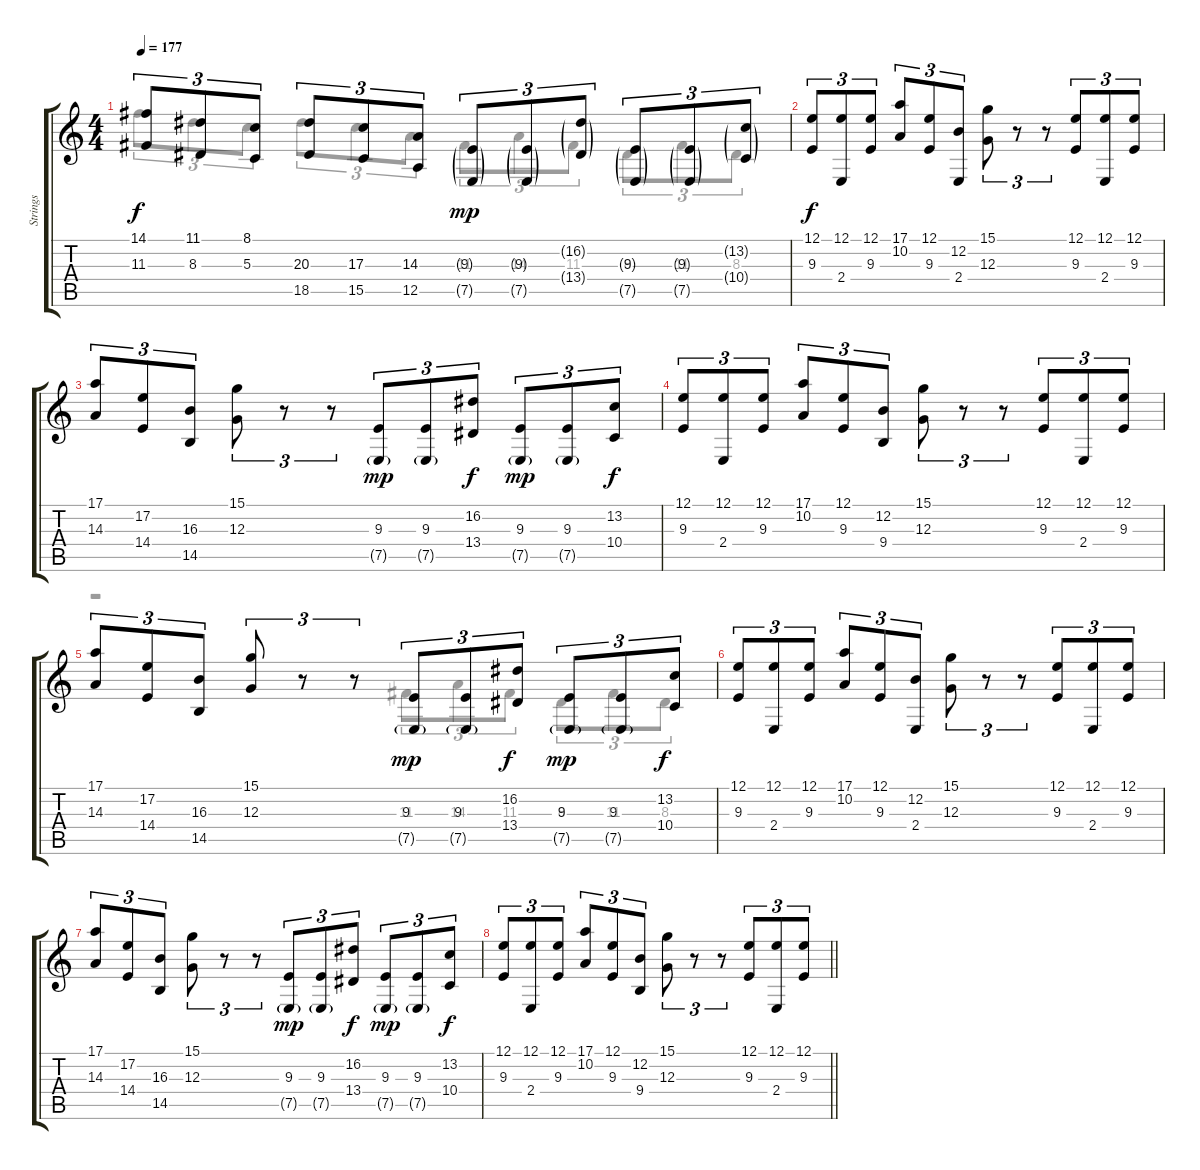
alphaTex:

\track ("Strings" "Strings") {instrument stringensemble1}
\staff {score tabs}
\tuning (E4 B3 G3 D3 A2 E2) {hide}
\voice
\ts (4 4)
\tempo 177
\clef g2
\ks c
(14.1 11.3).8{tu (3 2) dy f} (11.1 8.3).8{tu (3 2)} (8.1 5.3).8{tu (3 2)} (20.3 18.5).8{tu (3 2)} (17.3 15.5).8{tu (3 2)} (14.3 12.5).8{tu (3 2)} (9.3{g} 7.5{g}).8{tu (3 2) dy mp} (9.3{g} 7.5{g}).8{tu (3 2)} (16.2{g} 13.4{g}).8{tu (3 2)} (9.3{g} 7.5{g}).8{tu (3 2)} (9.3{g} 7.5{g}).8{tu (3 2)} (13.2{g} 10.4{g}).8{tu (3 2)} |
(12.1 9.3).8{tu (3 2) dy f} (12.1 2.4).8{tu (3 2)} (12.1 9.3).8{tu (3 2)} (17.1 10.2).8{tu (3 2)} (12.1 9.3).8{tu (3 2)} (12.2 2.4).8{tu (3 2)} (15.1 12.3).8{tu (3 2)} r.8{tu (3 2)} r.8{tu (3 2)} (12.1 9.3).8{tu (3 2)} (12.1 2.4).8{tu (3 2)} (12.1 9.3).8{tu (3 2)} |
(17.1 14.3).8{tu (3 2)} (17.2 14.4).8{tu (3 2)} (16.3 14.5).8{tu (3 2)} (15.1 12.3).8{tu (3 2)} r.8{tu (3 2)} r.8{tu (3 2)} (9.3 7.5{g}).8{tu (3 2) dy mp} (9.3 7.5{g}).8{tu (3 2)} (16.2 13.4).8{tu (3 2) dy f} (9.3 7.5{g}).8{tu (3 2) dy mp} (9.3 7.5{g}).8{tu (3 2)} (13.2 10.4).8{tu (3 2) dy f} |
(12.1 9.3).8{tu (3 2)} (12.1 2.4).8{tu (3 2)} (12.1 9.3).8{tu (3 2)} (17.1 10.2).8{tu (3 2)} (12.1 9.3).8{tu (3 2)} (12.2 9.4).8{tu (3 2)} (15.1 12.3).8{tu (3 2)} r.8{tu (3 2)} r.8{tu (3 2)} (12.1 9.3).8{tu (3 2)} (12.1 2.4).8{tu (3 2)} (12.1 9.3).8{tu (3 2)} |
(17.1 14.3).8{tu (3 2)} (17.2 14.4).8{tu (3 2)} (16.3 14.5).8{tu (3 2)} (15.1 12.3).8{tu (3 2)} r.8{tu (3 2)} r.8{tu (3 2)} (9.3 7.5{g}).8{tu (3 2) dy mp} (9.3 7.5{g}).8{tu (3 2)} (16.2 13.4).8{tu (3 2) dy f} (9.3 7.5{g}).8{tu (3 2) dy mp} (9.3 7.5{g}).8{tu (3 2)} (13.2 10.4).8{tu (3 2) dy f} |
(12.1 9.3).8{tu (3 2)} (12.1 2.4).8{tu (3 2)} (12.1 9.3).8{tu (3 2)} (17.1 10.2).8{tu (3 2)} (12.1 9.3).8{tu (3 2)} (12.2 2.4).8{tu (3 2)} (15.1 12.3).8{tu (3 2)} r.8{tu (3 2)} r.8{tu (3 2)} (12.1 9.3).8{tu (3 2)} (12.1 2.4).8{tu (3 2)} (12.1 9.3).8{tu (3 2)} |
(17.1 14.3).8{tu (3 2) volume 9} (17.2 14.4).8{tu (3 2)} (16.3 14.5).8{tu (3 2)} (15.1 12.3).8{tu (3 2)} r.8{tu (3 2)} r.8{tu (3 2)} (9.3 7.5{g}).8{tu (3 2) dy mp} (9.3 7.5{g}).8{tu (3 2)} (16.2 13.4).8{tu (3 2) dy f} (9.3 7.5{g}).8{tu (3 2) dy mp} (9.3 7.5{g}).8{tu (3 2)} (13.2 10.4).8{tu (3 2) dy f} |
\barLineRight lightlight
(12.1 9.3).8{tu (3 2)} (12.1 2.4).8{tu (3 2)} (12.1 9.3).8{tu (3 2)} (17.1 10.2).8{tu (3 2)} (12.1 9.3).8{tu (3 2)} (12.2 9.4).8{tu (3 2)} (15.1 12.3).8{tu (3 2)} r.8{tu (3 2)} r.8{tu (3 2)} (12.1 9.3).8{tu (3 2)} (12.1 2.4).8{tu (3 2)} (12.1 9.3).8{tu (3 2)}
\voice
\clef g2
\ottava regular
\simile none
\ks c
14.1.8{tu (3 2) dy f} 11.1.8{tu (3 2)} 8.1.8{tu (3 2)} 20.3.8{tu (3 2)} 17.3.8{tu (3 2)} 14.3.8{tu (3 2)} 11.3.8{tu (3 2)} 14.3.8{tu (3 2)} 11.3.8{tu (3 2)} 8.3.8{tu (3 2)} 11.3.8{tu (3 2)} 8.3.8{tu (3 2)} |
|
|
|
r.2 11.3.8{tu (3 2)} 14.3.8{tu (3 2)} 11.3.8{tu (3 2)} 8.3.8{tu (3 2)} 11.3.8{tu (3 2)} 8.3.8{tu (3 2)} |
|
|
\barLineRight lightlight
